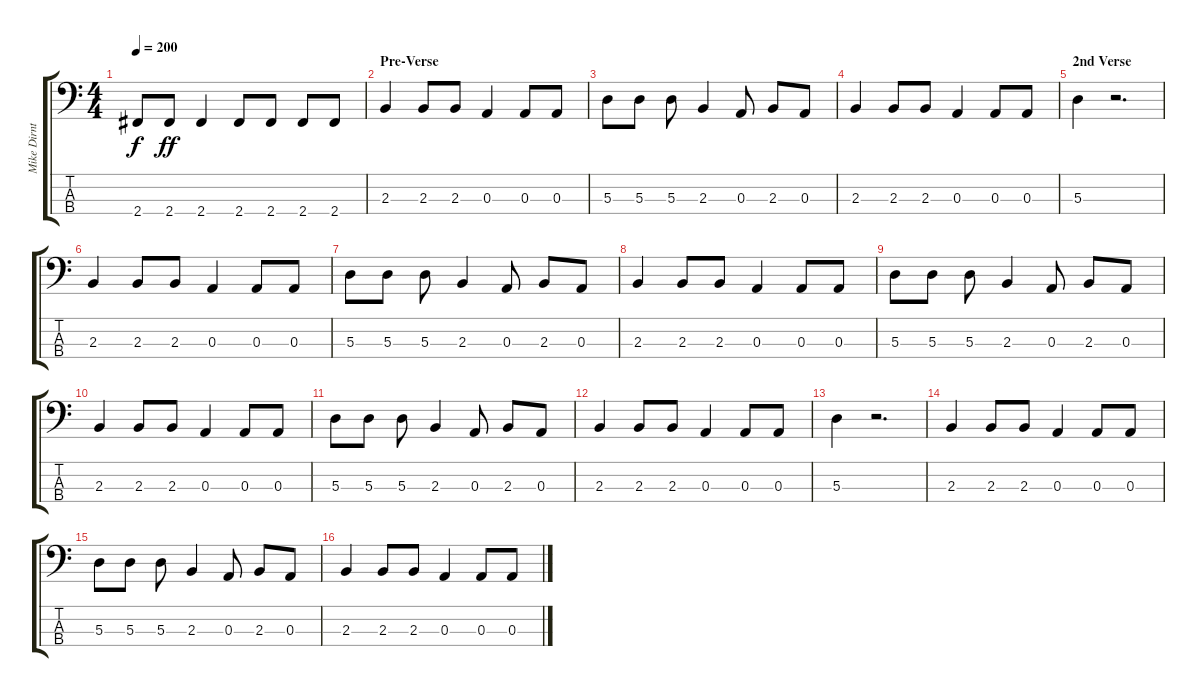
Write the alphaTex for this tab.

\track ("Mike Dirnt (Bass)" "Mike Dirnt") {instrument electricbassfinger}
\staff {score tabs}
\tuning (G2 D2 A1 E1) {hide}
\ts (4 4)
\tempo 200
\clef f4
\ks c
2.4{t}.8{dy f} 2.4.8{dy ff} 2.4.4 2.4.8 2.4.8 2.4.8 2.4.8 |
\section ("" "Pre-Verse")
2.3.4 2.3.8 2.3.8 0.3.4 0.3.8 0.3.8 |
5.3.8 5.3.8 5.3.8 2.3.4 0.3.8 2.3.8 0.3.8 |
2.3.4 2.3.8 2.3.8 0.3.4 0.3.8 0.3.8 |
\section ("" "2nd Verse")
5.3.4 r.2{d} |
2.3.4 2.3.8 2.3.8 0.3.4 0.3.8 0.3.8 |
5.3.8 5.3.8 5.3.8 2.3.4 0.3.8 2.3.8 0.3.8 |
2.3.4 2.3.8 2.3.8 0.3.4 0.3.8 0.3.8 |
5.3.8 5.3.8 5.3.8 2.3.4 0.3.8 2.3.8 0.3.8 |
2.3.4 2.3.8 2.3.8 0.3.4 0.3.8 0.3.8 |
5.3.8 5.3.8 5.3.8 2.3.4 0.3.8 2.3.8 0.3.8 |
2.3.4 2.3.8 2.3.8 0.3.4 0.3.8 0.3.8 |
5.3.4 r.2{d} |
2.3.4 2.3.8 2.3.8 0.3.4 0.3.8 0.3.8 |
5.3.8 5.3.8 5.3.8 2.3.4 0.3.8 2.3.8 0.3.8 |
2.3.4 2.3.8 2.3.8 0.3.4 0.3.8 0.3.8
